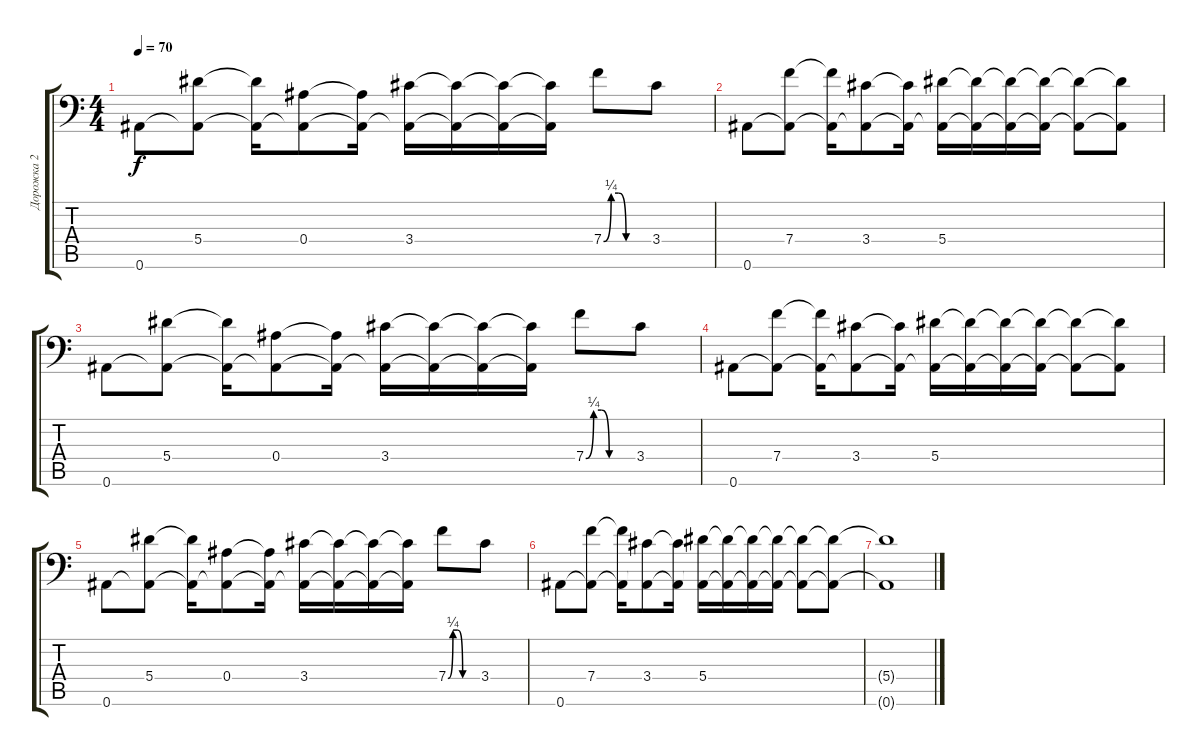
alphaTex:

\track ("Дорожка 2" "Дорожка 2") {instrument distortionguitar}
\staff {score tabs}
\tuning (C4 G3 Eb3 Bb2 F2 Bb1) {hide}
\ts (4 4)
\tempo 70
\clef f4
\ks c
0.6.8{dy f} (5.4 0.6{t}).8 (5.4{t} 0.6{t}).16 (0.4 0.6{t}).8 (0.4{t} 0.6{t}).16 (3.4 0.6{t}).16 (3.4{t} 0.6{t}).16 (3.4{t} 0.6{t}).16 (3.4{t} 0.6{t}).16 7.4{be (custom 0 0 10 1 20 1 30 0 60 0)}.8 3.4.8 |
0.6.8 (7.4 0.6{t}).8 (7.4{t} 0.6{t}).16 (3.4 0.6{t}).8 (3.4{t} 0.6{t}).16 (5.4 0.6{t}).16 (5.4{t} 0.6{t}).16 (5.4{t} 0.6{t}).16 (5.4{t} 0.6{t}).16 (5.4{t} 0.6{t}).8 (5.4{t} 0.6{t}).8 |
0.6.8{volume 1} (5.4 0.6{t}).8 (5.4{t} 0.6{t}).16 (0.4 0.6{t}).8 (0.4{t} 0.6{t}).16 (3.4 0.6{t}).16 (3.4{t} 0.6{t}).16 (3.4{t} 0.6{t}).16 (3.4{t} 0.6{t}).16 7.4{be (custom 0 0 10 1 20 1 30 0 60 0)}.8 3.4.8 |
0.6.8 (7.4 0.6{t}).8 (7.4{t} 0.6{t}).16 (3.4 0.6{t}).8 (3.4{t} 0.6{t}).16 (5.4 0.6{t}).16 (5.4{t} 0.6{t}).16 (5.4{t} 0.6{t}).16 (5.4{t} 0.6{t}).16 (5.4{t} 0.6{t}).8 (5.4{t} 0.6{t}).8 |
0.6.8 (5.4 0.6{t}).8 (5.4{t} 0.6{t}).16 (0.4 0.6{t}).8 (0.4{t} 0.6{t}).16 (3.4 0.6{t}).16 (3.4{t} 0.6{t}).16 (3.4{t} 0.6{t}).16 (3.4{t} 0.6{t}).16 7.4{be (custom 0 0 10 1 20 1 30 0 60 0)}.8 3.4.8 |
0.6.8 (7.4 0.6{t}).8 (7.4{t} 0.6{t}).16 (3.4 0.6{t}).8 (3.4{t} 0.6{t}).16 (5.4 0.6{t}).16 (5.4{t} 0.6{t}).16 (5.4{t} 0.6{t}).16 (5.4{t} 0.6{t}).16 (5.4{t} 0.6{t}).8 (5.4{t} 0.6{t}).8 |
(5.4{t} 0.6{t}).1
